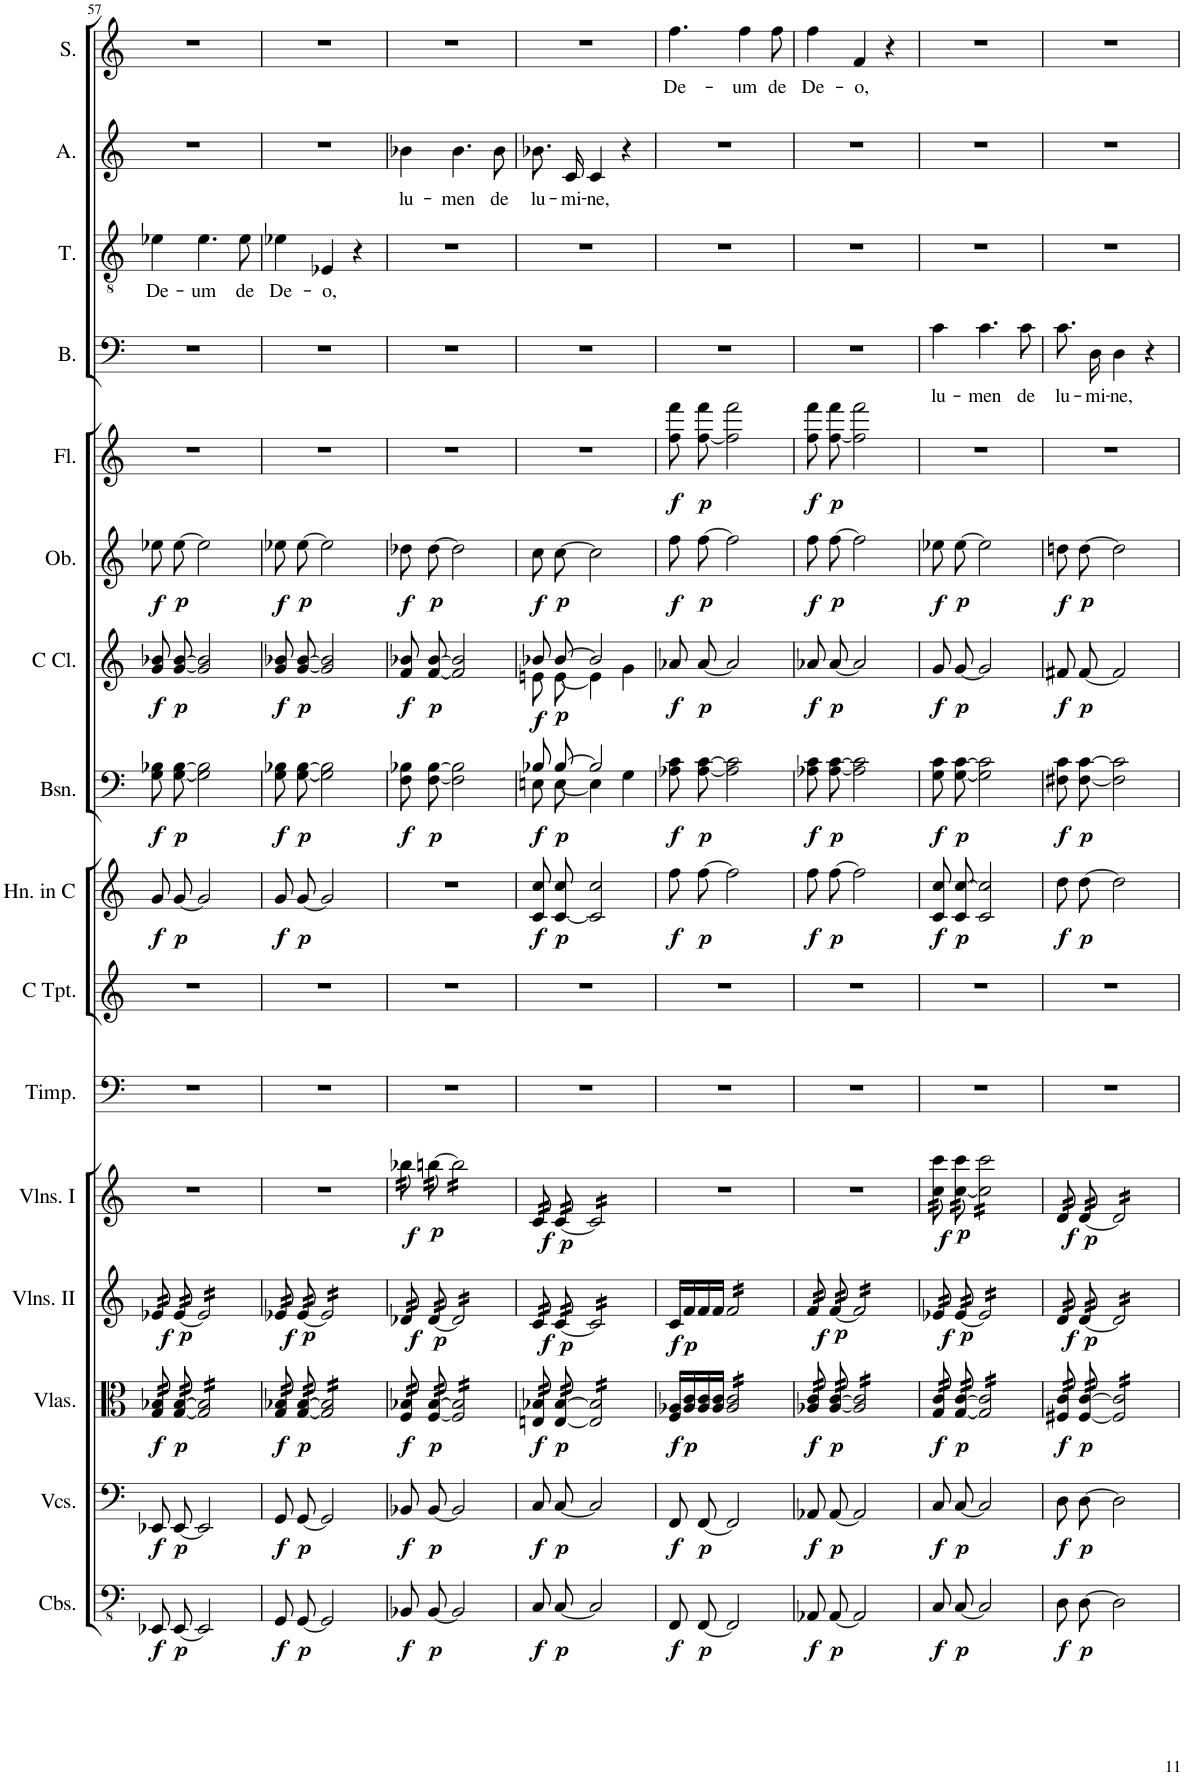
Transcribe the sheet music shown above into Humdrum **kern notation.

**kern	**dynam	**kern	**dynam	**kern	**dynam	**kern	**dynam	**kern	**dynam	**kern	**kern	**kern	**dynam	**kern	**dynam	**kern	**dynam	**kern	**dynam	**kern	**dynam	**kern	**text	**kern	**text	**kern	**text	**kern	**text
*part16	*part16	*part15	*part15	*part14	*part14	*part13	*part13	*part12	*part12	*part11	*part10	*part9	*part9	*part8	*part8	*part7	*part7	*part6	*part6	*part5	*part5	*part4	*part4	*part3	*part3	*part2	*part2	*part1	*part1
*staff16	*staff16	*staff15	*staff15	*staff14	*staff14	*staff13	*staff13	*staff12	*staff12	*staff11	*staff10	*staff9	*staff9	*staff8	*staff8	*staff7	*staff7	*staff6	*staff6	*staff5	*staff5	*staff4	*staff4	*staff3	*staff3	*staff2	*staff2	*staff1	*staff1
*I"Contrabasses	*	*I"Violoncellos	*	*I"Violas	*	*I"Violins II	*	*I"Violins I	*	*I"Timpani	*I"C Trumpet	*I"Horn in C	*	*I"Bassoon	*	*I"C Clarinet	*	*I"Oboe	*	*I"Flute	*	*I"Bass	*	*I"Tenor	*	*I"Alto	*	*I"Soprano	*
*I'Cbs.	*	*I'Vcs.	*	*I'Vlas.	*	*I'Vlns. II	*	*I'Vlns. I	*	*I'Timp.	*I'C Tpt.	*I'Hn. in C	*	*I'Bsn.	*	*I'C Cl.	*	*I'Ob.	*	*I'Fl.	*	*I'B.	*	*I'T.	*	*I'A.	*	*I'S.	*
!!LO:PB:g=z
*clefFv4	*	*clefF4	*	*clefC3	*	*clefG2	*	*clefG2	*	*clefF4	*clefG2	*clefG2	*	*clefF4	*	*clefG2	*	*clefG2	*	*clefG2	*	*clefF4	*	*clefGv2	*	*clefG2	*	*clefG2	*
*	*	*	*	*	*	*	*	*	*	*	*	*Trd4c7	*	*	*	*Trd1c2	*	*	*	*	*	*	*	*	*	*	*	*	*
*k[]	*	*k[]	*	*k[]	*	*k[]	*	*k[]	*	*k[]	*k[]	*k[]	*	*k[]	*	*k[]	*	*k[]	*	*k[]	*	*k[]	*	*k[]	*	*k[]	*	*k[]	*
*M3/4	*	*M3/4	*	*M3/4	*	*M3/4	*	*M3/4	*	*M3/4	*M3/4	*M3/4	*	*M3/4	*	*M3/4	*	*M3/4	*	*M3/4	*	*M3/4	*	*M3/4	*	*M3/4	*	*M3/4	*
=57	=57	=57	=57	=57	=57	=57	=57	=57	=57	=57	=57	=57	=57	=57	=57	=57	=57	=57	=57	=57	=57	=57	=57	=57	=57	=57	=57	=57	=57
!	!LO:DY:b	!	!LO:DY:b	!	!LO:DY:b	!	!LO:DY:b	!	!	!	!	!	!LO:DY:b	!	!LO:DY:b	!	!LO:DY:b	!	!LO:DY:b	!	!	!	!	!	!LO:LY:b	!	!	!	!
*	*	*	*	*tremolo	*	*	*	*	*	*	*	*	*	*	*	*	*	*	*	*	*	*	*	*	*	*	*	*	*
*	*	*	*	*	*	*tremolo	*	*	*	*	*	*	*	*	*	*	*	*	*	*	*	*	*	*	*	*	*	*	*
8EEE-X/L	f	8EE-X/L	f	32G/ 32B-X/	f	32e-X/	f	2.r	.	2.r	2.r	8g/L	f	8G\ 8B-X\L	f	8g/ 8b-X/L	f	8ee-X\L	f	2.r	.	2.r	.	4e-X\	De-	2.r	.	2.r	.
.	.	.	.	32G/ 32B-X/	.	32e-X/	.	.	.	.	.	.	.	.	.	.	.	.	.	.	.	.	.	.	.	.	.	.	.
.	.	.	.	32G/ 32B-X/	.	32e-X/	.	.	.	.	.	.	.	.	.	.	.	.	.	.	.	.	.	.	.	.	.	.	.
.	.	.	.	32G/ 32B-X/	.	32e-X/	.	.	.	.	.	.	.	.	.	.	.	.	.	.	.	.	.	.	.	.	.	.	.
!	!LO:DY:b	!	!LO:DY:b	!	!LO:DY:b	!	!LO:DY:b	!	!	!	!	!	!LO:DY:b	!	!LO:DY:b	!	!LO:DY:b	!	!LO:DY:b	!	!	!	!	!	!	!	!	!	!
[8EEE-/J	p	[8EE-/J	p	[32G/ [32B-/	p	[32e-/	p	.	.	.	.	[8g/J	p	[8G\ [8B-\J	p	[8g/ [8b-/J	p	[8ee-\J	p	.	.	.	.	.	.	.	.	.	.
.	.	.	.	32G/ 32B-/	.	32e-/	.	.	.	.	.	.	.	.	.	.	.	.	.	.	.	.	.	.	.	.	.	.	.
.	.	.	.	32G/ 32B-/	.	32e-/	.	.	.	.	.	.	.	.	.	.	.	.	.	.	.	.	.	.	.	.	.	.	.
.	.	.	.	32G/ 32B-/	.	32e-/	.	.	.	.	.	.	.	.	.	.	.	.	.	.	.	.	.	.	.	.	.	.	.
!	!	!	!	!	!	!	!	!	!	!	!	!	!	!	!	!	!	!	!	!	!	!	!	!	!LO:LY:b	!	!	!	!
2EEE-/]	.	2EE-/]	.	16G/] 16B-/]LL	.	16e-/]LL	.	.	.	.	.	2g/]	.	2G\] 2B-\]	.	2g/] 2b-/]	.	2ee-\]	.	.	.	.	.	4.e-\	-um	.	.	.	.
.	.	.	.	16G/ 16B-/	.	16e-/	.	.	.	.	.	.	.	.	.	.	.	.	.	.	.	.	.	.	.	.	.	.	.
.	.	.	.	16G/ 16B-/	.	16e-/	.	.	.	.	.	.	.	.	.	.	.	.	.	.	.	.	.	.	.	.	.	.	.
.	.	.	.	16G/ 16B-/	.	16e-/	.	.	.	.	.	.	.	.	.	.	.	.	.	.	.	.	.	.	.	.	.	.	.
.	.	.	.	16G/ 16B-/	.	16e-/	.	.	.	.	.	.	.	.	.	.	.	.	.	.	.	.	.	.	.	.	.	.	.
.	.	.	.	16G/ 16B-/	.	16e-/	.	.	.	.	.	.	.	.	.	.	.	.	.	.	.	.	.	.	.	.	.	.	.
!	!	!	!	!	!	!	!	!	!	!	!	!	!	!	!	!	!	!	!	!	!	!	!	!	!LO:LY:b	!	!	!	!
.	.	.	.	16G/ 16B-/	.	16e-/	.	.	.	.	.	.	.	.	.	.	.	.	.	.	.	.	.	8e-\	de	.	.	.	.
.	.	.	.	16G/ 16B-/JJ	.	16e-/JJ	.	.	.	.	.	.	.	.	.	.	.	.	.	.	.	.	.	.	.	.	.	.	.
=58	=58	=58	=58	=58	=58	=58	=58	=58	=58	=58	=58	=58	=58	=58	=58	=58	=58	=58	=58	=58	=58	=58	=58	=58	=58	=58	=58	=58	=58
!	!LO:DY:b	!	!LO:DY:b	!	!LO:DY:b	!	!LO:DY:b	!	!	!	!	!	!LO:DY:b	!	!LO:DY:b	!	!LO:DY:b	!	!LO:DY:b	!	!	!	!	!	!LO:LY:b	!	!	!	!
8GGG/L	f	8GG/L	f	32G/ 32B-X/	f	32e-X/	f	2.r	.	2.r	2.r	8g/L	f	8G\ 8B-X\L	f	8g/ 8b-X/L	f	8ee-X\L	f	2.r	.	2.r	.	4e-X\	De-	2.r	.	2.r	.
.	.	.	.	32G/ 32B-X/	.	32e-X/	.	.	.	.	.	.	.	.	.	.	.	.	.	.	.	.	.	.	.	.	.	.	.
.	.	.	.	32G/ 32B-X/	.	32e-X/	.	.	.	.	.	.	.	.	.	.	.	.	.	.	.	.	.	.	.	.	.	.	.
.	.	.	.	32G/ 32B-X/	.	32e-X/	.	.	.	.	.	.	.	.	.	.	.	.	.	.	.	.	.	.	.	.	.	.	.
!	!LO:DY:b	!	!LO:DY:b	!	!LO:DY:b	!	!LO:DY:b	!	!	!	!	!	!LO:DY:b	!	!LO:DY:b	!	!LO:DY:b	!	!LO:DY:b	!	!	!	!	!	!	!	!	!	!
[8GGG/J	p	[8GG/J	p	[32G/ [32B-/	p	[32e-/	p	.	.	.	.	[8g/J	p	[8G\ [8B-\J	p	[8g/ [8b-/J	p	[8ee-\J	p	.	.	.	.	.	.	.	.	.	.
.	.	.	.	32G/ 32B-/	.	32e-/	.	.	.	.	.	.	.	.	.	.	.	.	.	.	.	.	.	.	.	.	.	.	.
.	.	.	.	32G/ 32B-/	.	32e-/	.	.	.	.	.	.	.	.	.	.	.	.	.	.	.	.	.	.	.	.	.	.	.
.	.	.	.	32G/ 32B-/	.	32e-/	.	.	.	.	.	.	.	.	.	.	.	.	.	.	.	.	.	.	.	.	.	.	.
!	!	!	!	!	!	!	!	!	!	!	!	!	!	!	!	!	!	!	!	!	!	!	!	!	!LO:LY:b	!	!	!	!
2GGG/]	.	2GG/]	.	16G/] 16B-/]LL	.	16e-/]LL	.	.	.	.	.	2g/]	.	2G\] 2B-\]	.	2g/] 2b-/]	.	2ee-\]	.	.	.	.	.	4E-X/	-o,	.	.	.	.
.	.	.	.	16G/ 16B-/	.	16e-/	.	.	.	.	.	.	.	.	.	.	.	.	.	.	.	.	.	.	.	.	.	.	.
.	.	.	.	16G/ 16B-/	.	16e-/	.	.	.	.	.	.	.	.	.	.	.	.	.	.	.	.	.	.	.	.	.	.	.
.	.	.	.	16G/ 16B-/	.	16e-/	.	.	.	.	.	.	.	.	.	.	.	.	.	.	.	.	.	.	.	.	.	.	.
.	.	.	.	16G/ 16B-/	.	16e-/	.	.	.	.	.	.	.	.	.	.	.	.	.	.	.	.	.	4r	.	.	.	.	.
.	.	.	.	16G/ 16B-/	.	16e-/	.	.	.	.	.	.	.	.	.	.	.	.	.	.	.	.	.	.	.	.	.	.	.
.	.	.	.	16G/ 16B-/	.	16e-/	.	.	.	.	.	.	.	.	.	.	.	.	.	.	.	.	.	.	.	.	.	.	.
.	.	.	.	16G/ 16B-/JJ	.	16e-/JJ	.	.	.	.	.	.	.	.	.	.	.	.	.	.	.	.	.	.	.	.	.	.	.
=59	=59	=59	=59	=59	=59	=59	=59	=59	=59	=59	=59	=59	=59	=59	=59	=59	=59	=59	=59	=59	=59	=59	=59	=59	=59	=59	=59	=59	=59
!	!LO:DY:b	!	!LO:DY:b	!	!LO:DY:b	!	!LO:DY:b	!	!LO:DY:b	!	!	!	!	!	!LO:DY:b	!	!LO:DY:b	!	!LO:DY:b	!	!	!	!	!	!	!	!LO:LY:b	!	!
*	*	*	*	*	*	*	*	*tremolo	*	*	*	*	*	*	*	*	*	*	*	*	*	*	*	*	*	*	*	*	*
8BBB-X/L	f	8BB-X/L	f	32F/ 32B-X/	f	32d-X/	f	32bb-X\LLL	f	2.r	2.r	2.r	.	8F\ 8B-X\L	f	8f/ 8b-X/L	f	8dd-X\L	f	2.r	.	2.r	.	2.r	.	4b-X\	lu-	2.r	.
.	.	.	.	32F/ 32B-X/	.	32d-X/	.	32bb-X\	.	.	.	.	.	.	.	.	.	.	.	.	.	.	.	.	.	.	.	.	.
.	.	.	.	32F/ 32B-X/	.	32d-X/	.	32bb-X\	.	.	.	.	.	.	.	.	.	.	.	.	.	.	.	.	.	.	.	.	.
.	.	.	.	32F/ 32B-X/	.	32d-X/	.	32bb-X\	.	.	.	.	.	.	.	.	.	.	.	.	.	.	.	.	.	.	.	.	.
!	!LO:DY:b	!	!LO:DY:b	!	!LO:DY:b	!	!LO:DY:b	!	!LO:DY:b	!	!	!	!	!	!LO:DY:b	!	!LO:DY:b	!	!LO:DY:b	!	!	!	!	!	!	!	!	!	!
[8BBB-/J	p	[8BB-/J	p	[32F/ [32B-/	p	[32d-/	p	[32bbn\	p	.	.	.	.	[8F\ [8B-\J	p	[8f/ [8b-/J	p	[8dd-\J	p	.	.	.	.	.	.	.	.	.	.
.	.	.	.	32F/ 32B-/	.	32d-/	.	32bbn\	.	.	.	.	.	.	.	.	.	.	.	.	.	.	.	.	.	.	.	.	.
.	.	.	.	32F/ 32B-/	.	32d-/	.	32bbn\	.	.	.	.	.	.	.	.	.	.	.	.	.	.	.	.	.	.	.	.	.
.	.	.	.	32F/ 32B-/	.	32d-/	.	32bbn\JJJ	.	.	.	.	.	.	.	.	.	.	.	.	.	.	.	.	.	.	.	.	.
!	!	!	!	!	!	!	!	!	!	!	!	!	!	!	!	!	!	!	!	!	!	!	!	!	!	!	!LO:LY:b	!	!
2BBB-/]	.	2BB-/]	.	16F/] 16B-/]LL	.	16d-/]LL	.	16bb\]LL	.	.	.	.	.	2F\] 2B-\]	.	2f/] 2b-/]	.	2dd-\]	.	.	.	.	.	.	.	4.b-\	-men	.	.
.	.	.	.	16F/ 16B-/	.	16d-/	.	16bb\	.	.	.	.	.	.	.	.	.	.	.	.	.	.	.	.	.	.	.	.	.
.	.	.	.	16F/ 16B-/	.	16d-/	.	16bb\	.	.	.	.	.	.	.	.	.	.	.	.	.	.	.	.	.	.	.	.	.
.	.	.	.	16F/ 16B-/	.	16d-/	.	16bb\	.	.	.	.	.	.	.	.	.	.	.	.	.	.	.	.	.	.	.	.	.
.	.	.	.	16F/ 16B-/	.	16d-/	.	16bb\	.	.	.	.	.	.	.	.	.	.	.	.	.	.	.	.	.	.	.	.	.
.	.	.	.	16F/ 16B-/	.	16d-/	.	16bb\	.	.	.	.	.	.	.	.	.	.	.	.	.	.	.	.	.	.	.	.	.
!	!	!	!	!	!	!	!	!	!	!	!	!	!	!	!	!	!	!	!	!	!	!	!	!	!	!	!LO:LY:b	!	!
.	.	.	.	16F/ 16B-/	.	16d-/	.	16bb\	.	.	.	.	.	.	.	.	.	.	.	.	.	.	.	.	.	8b-\	de	.	.
.	.	.	.	16F/ 16B-/JJ	.	16d-/JJ	.	16bb\JJ	.	.	.	.	.	.	.	.	.	.	.	.	.	.	.	.	.	.	.	.	.
=60	=60	=60	=60	=60	=60	=60	=60	=60	=60	=60	=60	=60	=60	=60	=60	=60	=60	=60	=60	=60	=60	=60	=60	=60	=60	=60	=60	=60	=60
*	*	*	*	*	*	*	*	*	*	*	*	*	*	*^	*	*^	*	*	*	*	*	*	*	*	*	*	*	*	*
!	!LO:DY:b	!	!LO:DY:b	!	!LO:DY:b	!	!LO:DY:b	!	!LO:DY:b	!	!	!	!LO:DY:b	!	!	!LO:DY:b	!	!	!LO:DY:b	!	!LO:DY:b	!	!	!	!	!	!	!	!LO:LY:b	!	!
8CC/L	f	8C/L	f	32En/ 32B-X/	f	32c/	f	32c/LLL	f	2.r	2.r	8c/ 8cc/L	f	8B-X/L	8En\L	f	8b-X/L	8en\L	f	8cc\L	f	2.r	.	2.r	.	2.r	.	8.b-X/L	lu-	2.r	.
.	.	.	.	32En/ 32B-X/	.	32c/	.	32c/	.	.	.	.	.	.	.	.	.	.	.	.	.	.	.	.	.	.	.	.	.	.	.
.	.	.	.	32En/ 32B-X/	.	32c/	.	32c/	.	.	.	.	.	.	.	.	.	.	.	.	.	.	.	.	.	.	.	.	.	.	.
.	.	.	.	32En/ 32B-X/	.	32c/	.	32c/	.	.	.	.	.	.	.	.	.	.	.	.	.	.	.	.	.	.	.	.	.	.	.
!	!LO:DY:b	!	!LO:DY:b	!	!LO:DY:b	!	!LO:DY:b	!	!LO:DY:b	!	!	!	!LO:DY:b	!	!	!LO:DY:b	!	!	!LO:DY:b	!	!LO:DY:b	!	!	!	!	!	!	!	!	!	!
[8CC/J	p	[8C/J	p	[32E/ [32B-/	p	[32c/	p	[32c/	p	.	.	[8c/ 8cc/J	p	[8B-/J	[8E\J	p	[8b-/J	[8e\J	p	[8cc\J	p	.	.	.	.	.	.	.	.	.	.
.	.	.	.	32E/ 32B-/	.	32c/	.	32c/	.	.	.	.	.	.	.	.	.	.	.	.	.	.	.	.	.	.	.	.	.	.	.
!	!	!	!	!	!	!	!	!	!	!	!	!	!	!	!	!	!	!	!	!	!	!	!	!	!	!	!	!	!LO:LY:b	!	!
.	.	.	.	32E/ 32B-/	.	32c/	.	32c/	.	.	.	.	.	.	.	.	.	.	.	.	.	.	.	.	.	.	.	16c/Jk	-mi-	.	.
.	.	.	.	32E/ 32B-/	.	32c/	.	32c/JJJ	.	.	.	.	.	.	.	.	.	.	.	.	.	.	.	.	.	.	.	.	.	.	.
!	!	!	!	!	!	!	!	!	!	!	!	!	!	!	!	!	!	!	!	!	!	!	!	!	!	!	!	!	!LO:LY:b	!	!
2CC/]	.	2C/]	.	16E/] 16B-/]LL	.	16c/]LL	.	16c/]LL	.	.	.	2c/] 2cc/	.	2B-/]	4E\]	.	2b-/]	4e\]	.	2cc\]	.	.	.	.	.	.	.	4c/	-ne,	.	.
.	.	.	.	16E/ 16B-/	.	16c/	.	16c/	.	.	.	.	.	.	.	.	.	.	.	.	.	.	.	.	.	.	.	.	.	.	.
.	.	.	.	16E/ 16B-/	.	16c/	.	16c/	.	.	.	.	.	.	.	.	.	.	.	.	.	.	.	.	.	.	.	.	.	.	.
.	.	.	.	16E/ 16B-/	.	16c/	.	16c/	.	.	.	.	.	.	.	.	.	.	.	.	.	.	.	.	.	.	.	.	.	.	.
.	.	.	.	16E/ 16B-/	.	16c/	.	16c/	.	.	.	.	.	.	4G\	.	.	4g\	.	.	.	.	.	.	.	.	.	4r	.	.	.
.	.	.	.	16E/ 16B-/	.	16c/	.	16c/	.	.	.	.	.	.	.	.	.	.	.	.	.	.	.	.	.	.	.	.	.	.	.
.	.	.	.	16E/ 16B-/	.	16c/	.	16c/	.	.	.	.	.	.	.	.	.	.	.	.	.	.	.	.	.	.	.	.	.	.	.
.	.	.	.	16E/ 16B-/JJ	.	16c/JJ	.	16c/JJ	.	.	.	.	.	.	.	.	.	.	.	.	.	.	.	.	.	.	.	.	.	.	.
*	*	*	*	*	*	*Xtremolo	*	*	*	*	*	*	*	*	*	*	*	*	*	*	*	*	*	*	*	*	*	*	*	*	*
*	*	*	*	*Xtremolo	*	*	*	*	*	*	*	*	*	*	*	*	*	*	*	*	*	*	*	*	*	*	*	*	*	*	*
=61	=61	=61	=61	=61	=61	=61	=61	=61	=61	=61	=61	=61	=61	=61	=61	=61	=61	=61	=61	=61	=61	=61	=61	=61	=61	=61	=61	=61	=61	=61	=61
!	!LO:DY:b	!	!LO:DY:b	!	!LO:DY:b	!	!LO:DY:b	!	!	!	!	!	!LO:DY:b	!	!	!LO:DY:b	!	!	!LO:DY:b	!	!LO:DY:b	!	!LO:DY:b	!	!	!	!	!	!	!	!LO:LY:b
*	*	*	*	*	*	*	*	*	*	*	*	*	*	*v	*v	*	*	*	*	*	*	*	*	*	*	*	*	*	*	*	*
*	*	*	*	*	*	*	*	*	*	*	*	*	*	*	*	*v	*v	*	*	*	*	*	*	*	*	*	*	*	*	*
8FFF/L	f	8FF/L	f	16F/ 16A-X/LL	f	16c/LL	f	2.r	.	2.r	2.r	8ff\L	f	8A-X\ 8c\L	f	8a-X/L	f	8ff\L	f	8ff\ 8fff\L	f	2.r	.	2.r	.	2.r	.	4.ff\	De-
!	!	!	!	!	!LO:DY:b	!	!LO:DY:b	!	!	!	!	!	!	!	!	!	!	!	!	!	!	!	!	!	!	!	!	!	!
.	.	.	.	16A-/ 16c/	p	16f/	p	.	.	.	.	.	.	.	.	.	.	.	.	.	.	.	.	.	.	.	.	.	.
!	!LO:DY:b	!	!LO:DY:b	!	!	!	!	!	!	!	!	!	!LO:DY:b	!	!LO:DY:b	!	!LO:DY:b	!	!LO:DY:b	!	!LO:DY:b	!	!	!	!	!	!	!	!
[8FFF/J	p	[8FF/J	p	16A-/ 16c/	.	16f/	.	.	.	.	.	[8ff\J	p	[8A-\ [8c\J	p	[8a-/J	p	[8ff\J	p	[8ff\ 8fff\J	p	.	.	.	.	.	.	.	.
.	.	.	.	16A-/ 16c/JJ	.	16f/JJ	.	.	.	.	.	.	.	.	.	.	.	.	.	.	.	.	.	.	.	.	.	.	.
*	*	*	*	*tremolo	*	*	*	*	*	*	*	*	*	*	*	*	*	*	*	*	*	*	*	*	*	*	*	*	*
*	*	*	*	*	*	*tremolo	*	*	*	*	*	*	*	*	*	*	*	*	*	*	*	*	*	*	*	*	*	*	*
2FFF/]	.	2FF/]	.	16A-/ 16c/LL	.	16f/LL	.	.	.	.	.	2ff\]	.	2A-\] 2c\]	.	2a-/]	.	2ff\]	.	2ff\] 2fff\	.	.	.	.	.	.	.	.	.
.	.	.	.	16A-/ 16c/	.	16f/	.	.	.	.	.	.	.	.	.	.	.	.	.	.	.	.	.	.	.	.	.	.	.
!	!	!	!	!	!	!	!	!	!	!	!	!	!	!	!	!	!	!	!	!	!	!	!	!	!	!	!	!	!LO:LY:b
.	.	.	.	16A-/ 16c/	.	16f/	.	.	.	.	.	.	.	.	.	.	.	.	.	.	.	.	.	.	.	.	.	4ff\	-um
.	.	.	.	16A-/ 16c/	.	16f/	.	.	.	.	.	.	.	.	.	.	.	.	.	.	.	.	.	.	.	.	.	.	.
.	.	.	.	16A-/ 16c/	.	16f/	.	.	.	.	.	.	.	.	.	.	.	.	.	.	.	.	.	.	.	.	.	.	.
.	.	.	.	16A-/ 16c/	.	16f/	.	.	.	.	.	.	.	.	.	.	.	.	.	.	.	.	.	.	.	.	.	.	.
!	!	!	!	!	!	!	!	!	!	!	!	!	!	!	!	!	!	!	!	!	!	!	!	!	!	!	!	!	!LO:LY:b
.	.	.	.	16A-/ 16c/	.	16f/	.	.	.	.	.	.	.	.	.	.	.	.	.	.	.	.	.	.	.	.	.	8ff\	de
.	.	.	.	16A-/ 16c/JJ	.	16f/JJ	.	.	.	.	.	.	.	.	.	.	.	.	.	.	.	.	.	.	.	.	.	.	.
=62	=62	=62	=62	=62	=62	=62	=62	=62	=62	=62	=62	=62	=62	=62	=62	=62	=62	=62	=62	=62	=62	=62	=62	=62	=62	=62	=62	=62	=62
!	!LO:DY:b	!	!LO:DY:b	!	!LO:DY:b	!	!LO:DY:b	!	!	!	!	!	!LO:DY:b	!	!LO:DY:b	!	!LO:DY:b	!	!LO:DY:b	!	!LO:DY:b	!	!	!	!	!	!	!	!LO:LY:b
8AAA-X/L	f	8AA-X/L	f	32A-X/ 32c/	f	32f/	f	2.r	.	2.r	2.r	8ff\L	f	8A-X\ 8c\L	f	8a-X/L	f	8ff\L	f	8ff\ 8fff\L	f	2.r	.	2.r	.	2.r	.	4ff\	De-
.	.	.	.	32A-X/ 32c/	.	32f/	.	.	.	.	.	.	.	.	.	.	.	.	.	.	.	.	.	.	.	.	.	.	.
.	.	.	.	32A-X/ 32c/	.	32f/	.	.	.	.	.	.	.	.	.	.	.	.	.	.	.	.	.	.	.	.	.	.	.
.	.	.	.	32A-X/ 32c/	.	32f/	.	.	.	.	.	.	.	.	.	.	.	.	.	.	.	.	.	.	.	.	.	.	.
!	!LO:DY:b	!	!LO:DY:b	!	!LO:DY:b	!	!LO:DY:b	!	!	!	!	!	!LO:DY:b	!	!LO:DY:b	!	!LO:DY:b	!	!LO:DY:b	!	!LO:DY:b	!	!	!	!	!	!	!	!
[8AAA-/J	p	[8AA-/J	p	[32A-/ [32c/	p	[32f/	p	.	.	.	.	[8ff\J	p	[8A-\ [8c\J	p	[8a-/J	p	[8ff\J	p	[8ff\ 8fff\J	p	.	.	.	.	.	.	.	.
.	.	.	.	32A-/ 32c/	.	32f/	.	.	.	.	.	.	.	.	.	.	.	.	.	.	.	.	.	.	.	.	.	.	.
.	.	.	.	32A-/ 32c/	.	32f/	.	.	.	.	.	.	.	.	.	.	.	.	.	.	.	.	.	.	.	.	.	.	.
.	.	.	.	32A-/ 32c/	.	32f/	.	.	.	.	.	.	.	.	.	.	.	.	.	.	.	.	.	.	.	.	.	.	.
!	!	!	!	!	!	!	!	!	!	!	!	!	!	!	!	!	!	!	!	!	!	!	!	!	!	!	!	!	!LO:LY:b
2AAA-/]	.	2AA-/]	.	16A-/] 16c/]LL	.	16f/]LL	.	.	.	.	.	2ff\]	.	2A-\] 2c\]	.	2a-/]	.	2ff\]	.	2ff\] 2fff\	.	.	.	.	.	.	.	4f/	-o,
.	.	.	.	16A-/ 16c/	.	16f/	.	.	.	.	.	.	.	.	.	.	.	.	.	.	.	.	.	.	.	.	.	.	.
.	.	.	.	16A-/ 16c/	.	16f/	.	.	.	.	.	.	.	.	.	.	.	.	.	.	.	.	.	.	.	.	.	.	.
.	.	.	.	16A-/ 16c/	.	16f/	.	.	.	.	.	.	.	.	.	.	.	.	.	.	.	.	.	.	.	.	.	.	.
.	.	.	.	16A-/ 16c/	.	16f/	.	.	.	.	.	.	.	.	.	.	.	.	.	.	.	.	.	.	.	.	.	4r	.
.	.	.	.	16A-/ 16c/	.	16f/	.	.	.	.	.	.	.	.	.	.	.	.	.	.	.	.	.	.	.	.	.	.	.
.	.	.	.	16A-/ 16c/	.	16f/	.	.	.	.	.	.	.	.	.	.	.	.	.	.	.	.	.	.	.	.	.	.	.
.	.	.	.	16A-/ 16c/JJ	.	16f/JJ	.	.	.	.	.	.	.	.	.	.	.	.	.	.	.	.	.	.	.	.	.	.	.
=63	=63	=63	=63	=63	=63	=63	=63	=63	=63	=63	=63	=63	=63	=63	=63	=63	=63	=63	=63	=63	=63	=63	=63	=63	=63	=63	=63	=63	=63
!	!LO:DY:b	!	!LO:DY:b	!	!LO:DY:b	!	!LO:DY:b	!	!LO:DY:b	!	!	!	!LO:DY:b	!	!LO:DY:b	!	!LO:DY:b	!	!LO:DY:b	!	!	!	!LO:LY:b	!	!	!	!	!	!
8CC/L	f	8C/L	f	32G/ 32c/	f	32e-X/	f	32cc\ 32ccc\LLL	f	2.r	2.r	8c/ 8cc/L	f	8G\ 8c\L	f	8g/L	f	8ee-X\L	f	2.r	.	4c\	lu-	2.r	.	2.r	.	2.r	.
.	.	.	.	32G/ 32c/	.	32e-X/	.	32cc\ 32ccc\	.	.	.	.	.	.	.	.	.	.	.	.	.	.	.	.	.	.	.	.	.
.	.	.	.	32G/ 32c/	.	32e-X/	.	32cc\ 32ccc\	.	.	.	.	.	.	.	.	.	.	.	.	.	.	.	.	.	.	.	.	.
.	.	.	.	32G/ 32c/	.	32e-X/	.	32cc\ 32ccc\	.	.	.	.	.	.	.	.	.	.	.	.	.	.	.	.	.	.	.	.	.
!	!LO:DY:b	!	!LO:DY:b	!	!LO:DY:b	!	!LO:DY:b	!	!LO:DY:b	!	!	!	!LO:DY:b	!	!LO:DY:b	!	!LO:DY:b	!	!LO:DY:b	!	!	!	!	!	!	!	!	!	!
[8CC/J	p	[8C/J	p	[32G/ [32c/	p	[32e-/	p	[32cc\ 32ccc\	p	.	.	8c/ [8cc/J	p	[8G\ [8c\J	p	[8g/J	p	[8ee-\J	p	.	.	.	.	.	.	.	.	.	.
.	.	.	.	32G/ 32c/	.	32e-/	.	32cc\ 32ccc\	.	.	.	.	.	.	.	.	.	.	.	.	.	.	.	.	.	.	.	.	.
.	.	.	.	32G/ 32c/	.	32e-/	.	32cc\ 32ccc\	.	.	.	.	.	.	.	.	.	.	.	.	.	.	.	.	.	.	.	.	.
.	.	.	.	32G/ 32c/	.	32e-/	.	32cc\ 32ccc\JJJ	.	.	.	.	.	.	.	.	.	.	.	.	.	.	.	.	.	.	.	.	.
!	!	!	!	!	!	!	!	!	!	!	!	!	!	!	!	!	!	!	!	!	!	!	!LO:LY:b	!	!	!	!	!	!
2CC/]	.	2C/]	.	16G/] 16c/]LL	.	16e-/]LL	.	16cc\] 16ccc\LL	.	.	.	2c/ 2cc/]	.	2G\] 2c\]	.	2g/]	.	2ee-\]	.	.	.	4.c\	-men	.	.	.	.	.	.
.	.	.	.	16G/ 16c/	.	16e-/	.	16cc\ 16ccc\	.	.	.	.	.	.	.	.	.	.	.	.	.	.	.	.	.	.	.	.	.
.	.	.	.	16G/ 16c/	.	16e-/	.	16cc\ 16ccc\	.	.	.	.	.	.	.	.	.	.	.	.	.	.	.	.	.	.	.	.	.
.	.	.	.	16G/ 16c/	.	16e-/	.	16cc\ 16ccc\	.	.	.	.	.	.	.	.	.	.	.	.	.	.	.	.	.	.	.	.	.
.	.	.	.	16G/ 16c/	.	16e-/	.	16cc\ 16ccc\	.	.	.	.	.	.	.	.	.	.	.	.	.	.	.	.	.	.	.	.	.
.	.	.	.	16G/ 16c/	.	16e-/	.	16cc\ 16ccc\	.	.	.	.	.	.	.	.	.	.	.	.	.	.	.	.	.	.	.	.	.
!	!	!	!	!	!	!	!	!	!	!	!	!	!	!	!	!	!	!	!	!	!	!	!LO:LY:b	!	!	!	!	!	!
.	.	.	.	16G/ 16c/	.	16e-/	.	16cc\ 16ccc\	.	.	.	.	.	.	.	.	.	.	.	.	.	8c\	de	.	.	.	.	.	.
.	.	.	.	16G/ 16c/JJ	.	16e-/JJ	.	16cc\ 16ccc\JJ	.	.	.	.	.	.	.	.	.	.	.	.	.	.	.	.	.	.	.	.	.
=64	=64	=64	=64	=64	=64	=64	=64	=64	=64	=64	=64	=64	=64	=64	=64	=64	=64	=64	=64	=64	=64	=64	=64	=64	=64	=64	=64	=64	=64
!	!LO:DY:b	!	!LO:DY:b	!	!LO:DY:b	!	!LO:DY:b	!	!LO:DY:b	!	!	!	!LO:DY:b	!	!LO:DY:b	!	!LO:DY:b	!	!LO:DY:b	!	!	!	!LO:LY:b	!	!	!	!	!	!
8DD\L	f	8D\L	f	32F#X/ 32c/	f	32d/	f	32d/LLL	f	2.r	2.r	8dd\L	f	8F#X\ 8c\L	f	8f#X/L	f	8ddn\L	f	2.r	.	8.c\L	lu-	2.r	.	2.r	.	2.r	.
.	.	.	.	32F#X/ 32c/	.	32d/	.	32d/	.	.	.	.	.	.	.	.	.	.	.	.	.	.	.	.	.	.	.	.	.
.	.	.	.	32F#X/ 32c/	.	32d/	.	32d/	.	.	.	.	.	.	.	.	.	.	.	.	.	.	.	.	.	.	.	.	.
.	.	.	.	32F#X/ 32c/	.	32d/	.	32d/	.	.	.	.	.	.	.	.	.	.	.	.	.	.	.	.	.	.	.	.	.
!	!LO:DY:b	!	!LO:DY:b	!	!LO:DY:b	!	!LO:DY:b	!	!LO:DY:b	!	!	!	!LO:DY:b	!	!LO:DY:b	!	!LO:DY:b	!	!LO:DY:b	!	!	!	!	!	!	!	!	!	!
[8DD\J	p	[8D\J	p	[32F#/ [32c/	p	[32d/	p	[32d/	p	.	.	[8dd\J	p	[8F#\ [8c\J	p	[8f#/J	p	[8dd\J	p	.	.	.	.	.	.	.	.	.	.
.	.	.	.	32F#/ 32c/	.	32d/	.	32d/	.	.	.	.	.	.	.	.	.	.	.	.	.	.	.	.	.	.	.	.	.
!	!	!	!	!	!	!	!	!	!	!	!	!	!	!	!	!	!	!	!	!	!	!	!LO:LY:b	!	!	!	!	!	!
.	.	.	.	32F#/ 32c/	.	32d/	.	32d/	.	.	.	.	.	.	.	.	.	.	.	.	.	16D\Jk	-mi-	.	.	.	.	.	.
.	.	.	.	32F#/ 32c/	.	32d/	.	32d/JJJ	.	.	.	.	.	.	.	.	.	.	.	.	.	.	.	.	.	.	.	.	.
!	!	!	!	!	!	!	!	!	!	!	!	!	!	!	!	!	!	!	!	!	!	!	!LO:LY:b	!	!	!	!	!	!
2DD\]	.	2D\]	.	16F#/] 16c/]LL	.	16d/]LL	.	16d/]LL	.	.	.	2dd\]	.	2F#\] 2c\]	.	2f#/]	.	2dd\]	.	.	.	4D\	-ne,	.	.	.	.	.	.
.	.	.	.	16F#/ 16c/	.	16d/	.	16d/	.	.	.	.	.	.	.	.	.	.	.	.	.	.	.	.	.	.	.	.	.
.	.	.	.	16F#/ 16c/	.	16d/	.	16d/	.	.	.	.	.	.	.	.	.	.	.	.	.	.	.	.	.	.	.	.	.
.	.	.	.	16F#/ 16c/	.	16d/	.	16d/	.	.	.	.	.	.	.	.	.	.	.	.	.	.	.	.	.	.	.	.	.
.	.	.	.	16F#/ 16c/	.	16d/	.	16d/	.	.	.	.	.	.	.	.	.	.	.	.	.	4r	.	.	.	.	.	.	.
.	.	.	.	16F#/ 16c/	.	16d/	.	16d/	.	.	.	.	.	.	.	.	.	.	.	.	.	.	.	.	.	.	.	.	.
.	.	.	.	16F#/ 16c/	.	16d/	.	16d/	.	.	.	.	.	.	.	.	.	.	.	.	.	.	.	.	.	.	.	.	.
.	.	.	.	16F#/ 16c/JJ	.	16d/JJ	.	16d/JJ	.	.	.	.	.	.	.	.	.	.	.	.	.	.	.	.	.	.	.	.	.
*	*	*	*	*	*	*	*	*Xtremolo	*	*	*	*	*	*	*	*	*	*	*	*	*	*	*	*	*	*	*	*	*
*	*	*	*	*	*	*Xtremolo	*	*	*	*	*	*	*	*	*	*	*	*	*	*	*	*	*	*	*	*	*	*	*
*	*	*	*	*Xtremolo	*	*	*	*	*	*	*	*	*	*	*	*	*	*	*	*	*	*	*	*	*	*	*	*	*
=	=	=	=	=	=	=	=	=	=	=	=	=	=	=	=	=	=	=	=	=	=	=	=	=	=	=	=	=	=
*-	*-	*-	*-	*-	*-	*-	*-	*-	*-	*-	*-	*-	*-	*-	*-	*-	*-	*-	*-	*-	*-	*-	*-	*-	*-	*-	*-	*-	*-
